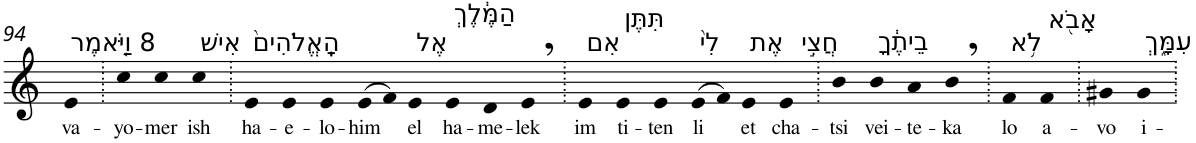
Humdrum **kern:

**kern	**text
*part1	*part1
*staff1	*staff1
*I"Piano	*
*I'Pno	*
!!LO:PB:g=z
*clefG2	*
*k[]	*
=94	=94
!LO:TX:a:t=8 וַיֹּ֤אמֶר	!
!	!LO:LY:b
4e	va-
=95.	=95.
!	!LO:LY:b
4cc	-yo-
!	!LO:LY:b
4cc	-mer
!LO:TX:a:t=אִישׁ	!
!	!LO:LY:b
4cc	ish
=96.	=96.
!LO:TX:a:t=הָֽאֱלֹהִים֙	!
!	!LO:LY:b
4e	ha-
!	!LO:LY:b
4e	-e-
!	!LO:LY:b
4e	-lo-
!	!LO:LY:b
(>8e	-him
8f)	.
!LO:TX:a:t=אֶל	!
!	!LO:LY:b
4e	el
!LO:TX:a:t=הַמֶּ֔לֶךְ	!
!	!LO:LY:b
4e	ha-
!	!LO:LY:b
4d	-me-
!	!LO:LY:b
4e,	-lek
=97.	=97.
!LO:TX:a:t=אִם	!
!	!LO:LY:b
4e	im
!LO:TX:a:t=תִּתֶּן	!
!	!LO:LY:b
4e	ti-
!	!LO:LY:b
4e	-ten
!LO:TX:a:t=לִי֙	!
!	!LO:LY:b
(>8e	li
8f)	.
!LO:TX:a:t=אֶת	!
!	!LO:LY:b
4e	et
!LO:TX:a:t=חֲצִ֣י	!
!	!LO:LY:b
4e	cha-
=98.	=98.
!	!LO:LY:b
4b	-tsi
!LO:TX:a:t=בֵיתֶ֔ךָ	!
!	!LO:LY:b
4b	vei-
!	!LO:LY:b
4a	-te-
!	!LO:LY:b
4b,	-ka
=99.	=99.
!LO:TX:a:t=לֹ֥א	!
!	!LO:LY:b
4f	lo
!LO:TX:a:t=אָבֹ֖א	!
!	!LO:LY:b
4f	a-
=100.	=100.
!	!LO:LY:b
4g#X	-vo
!LO:TX:a:t=עִמָּ֑ךְ	!
!	!LO:LY:b
4g#	i-
=.	=.
*-	*-
